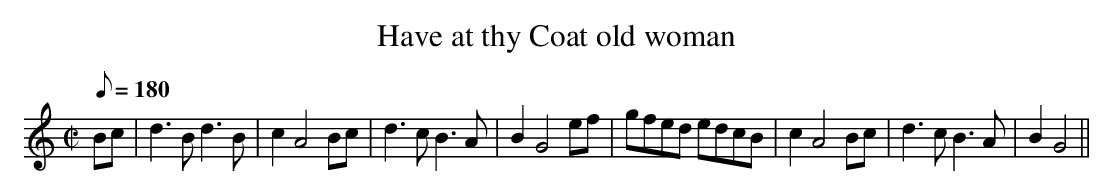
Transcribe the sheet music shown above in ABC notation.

X:1
T:Have at thy Coat old woman
L:1/8
M:C|
Q:180
K:G mixolydian
Bc|d3B d3B|c2A4 Bc|d3c B3A|B2G4 ef|gfed edcB|c2A4 Bc|d3c B3A|B2 G4||
